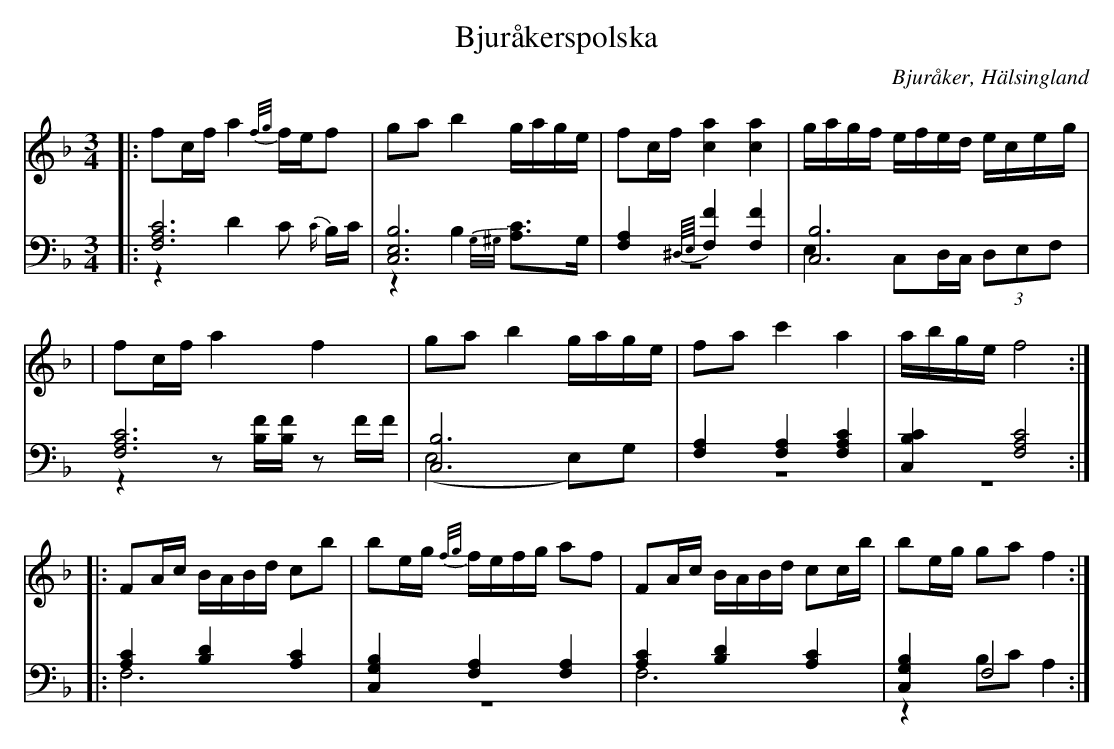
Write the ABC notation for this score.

X:1
T: Bjuråkerspolska
O: Bjuråker, Hälsingland
M: 3/4
L: 1/8
K: F
V:1
V:2
V:3 merge
V: 1
|:fc/f/ a2 {f/g/}f/e/f|ga b2 g/a/g/e/|fc/f/ [c2a2] [c2a2]|g/a/g/f/ e/f/e/d/ e/c/e/g/|
|fc/f/ a2 f2|ga b2 g/a/g/e/|fa c'2 a2| a/b/g/e/ f4:|
|:FA/c/ B/A/B/d/ cb|be/g/ {f/g/}f/e/f/g/ af|FA/c/ B/A/B/d/ cc/b/|be/g/ ga f2:|
V:2 clef=bass
|:[F,6A,6C6]|[C,6E,6B,6]|[F,2A,2] {^D,//E,//}[F,2F2] [F,2F2]|[C,6B,6]|
[F,6A,6C6]|[C,6B,6]|[F,2A,2] [F,2A,2] [F,2A,2C2]|[C,2B,2C2] [F,4A,4C4]:|
 |:[A,2C2] [B,2D2] [A,2C2]|[C,2G,2B,2] [F,2A,2] [F,2A,2]|[A,2C2] [B,2D2] [A,2C2]|[C,2G,2B,2] F,4 :|
V:3 clef=bass
 |:z2D2 C {C/}B,/C/|z2 B,2 {G,/^G,/}[A,C]>G,|z6|E,2 C,D,/C,/ (3D,E,F,|
 |z2 z[B,/F/][B,/F/] zF/F/|(E,4 E,)G,|z6|z6:|
|:F,6|z6|F,6|z2 B,C A,2:|
